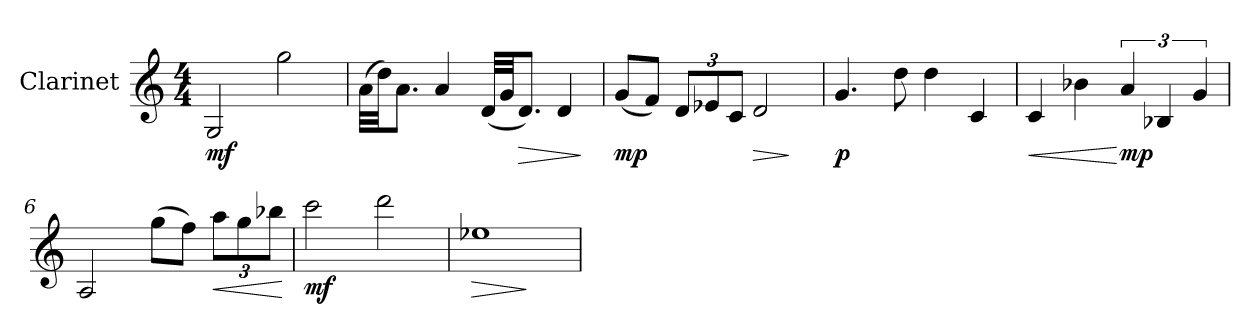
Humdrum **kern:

**kern	**dynam
*part1	*part1
*staff1	*staff1
*I"Clarinet	*
*I'Cl.	*
*clefG2	*
*ITrd1c2	*
*k[b-e-]	*
*M4/4	*
*MM72	*
=1	=1
!	!LO:DY:b
2F/	mf
2ff\	.
=2	=2
(32g\LLL	.
32cc\JJ)	.
8.g\J	.
4g/	.
(32c/LLL	.
32f/JJ	.
!	!LO:HP:b
8.c/J)	>
4c/	.
.	]
=3	=3
!	!LO:DY:b
(8f/L	mp
8e-/J)	.
*Xbrackettup	*
12c/L	.
12d-X/	.
12B-/J	.
!	!LO:HP:b
2c/	>
.	]
=4	=4
!	!LO:DY:b
4.f/	p
8cc\	.
4cc\	.
4B-/	.
=5	=5
!	!LO:HP:b
4B-/	<
4a-X\	.
*brackettup	*
!	!LO:DY:n=1:b
6g/	[ mp
6A-X/	.
6f/	.
!!LO:LB:g=z
=6	=6
2G/	.
(8ff\L	.
8ee-\J)	.
*Xbrackettup	*
!	!LO:HP:b
12gg\L	<
12ff\	.
12aa-X\J	.
.	[
=7	=7
!	!LO:DY:b
2bb-\	mf
2ccc\	.
=8	=8
!	!LO:HP:b
1dd-X	>
.	]
=	=
*-	*-
